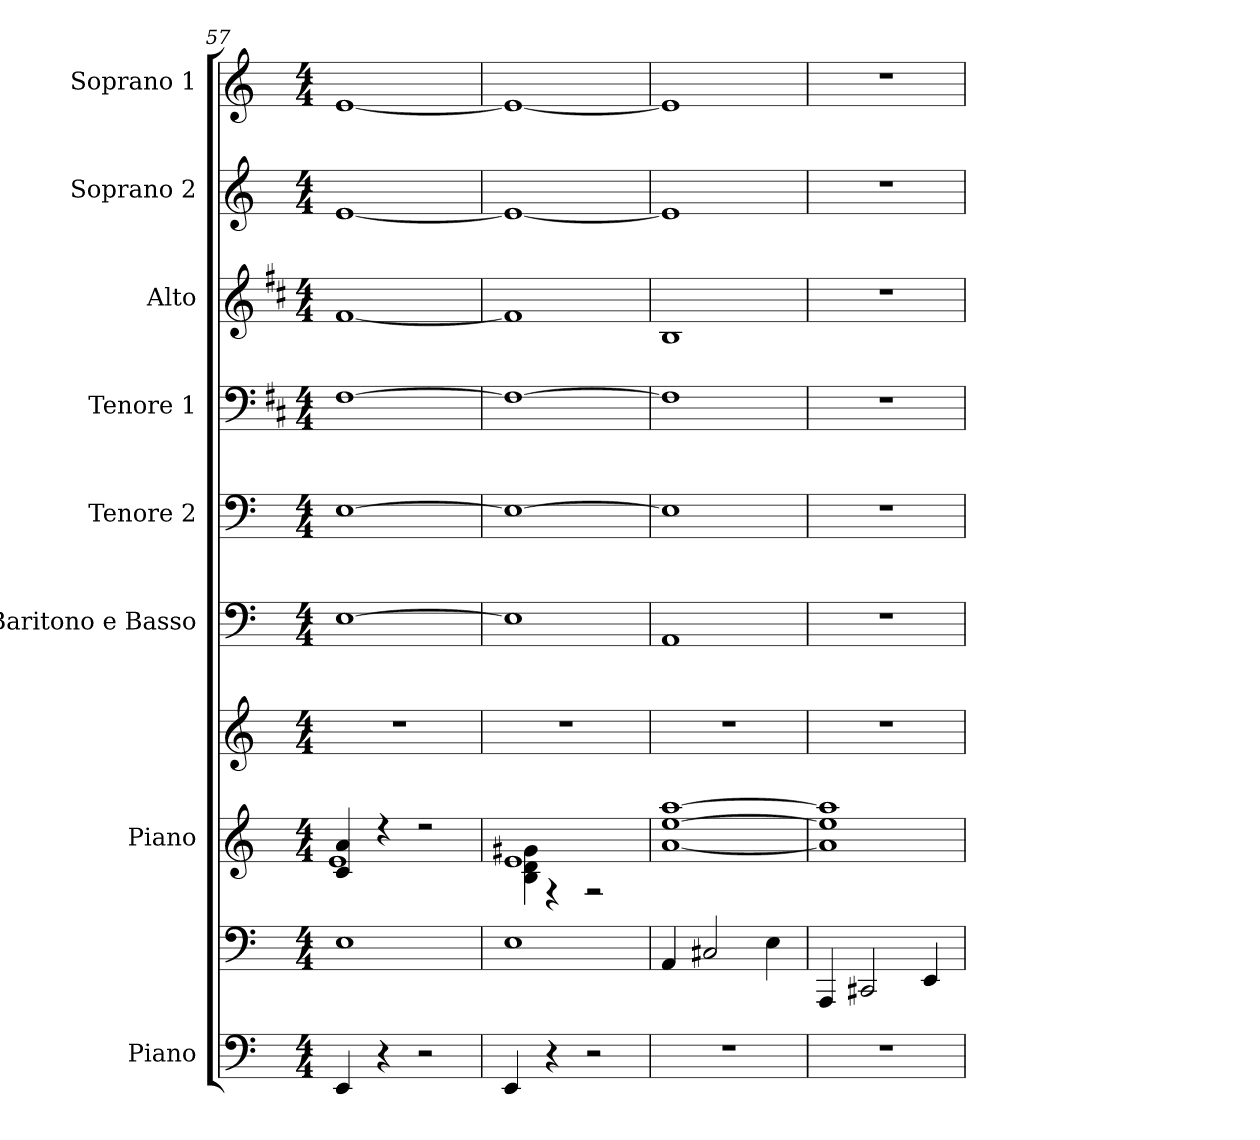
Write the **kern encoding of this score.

**kern	**kern	**kern	**kern	**kern	**kern	**kern	**kern	**kern	**kern
*part8	*part8	*part7	*part7	*part6	*part5	*part4	*part3	*part2	*part1
*staff10	*staff9	*staff8	*staff7	*staff6	*staff5	*staff4	*staff3	*staff2	*staff1
*I"Piano	*	*I"Piano	*	*I"Baritono e Basso	*I"Tenore 2	*I"Tenore 1	*I"Alto	*I"Soprano 2	*I"Soprano 1
*I'Pia.	*	*I'Pia.	*	*I'B. e B.	*I'T.2	*I'Tenore 1	*I'A.	*I'S.2	*I'S.1
*clefF4	*clefF4	*clefG2	*clefG2	*clefF4	*clefF4	*clefF4	*clefG2	*clefG2	*clefG2
*	*	*	*	*	*	*ITrd1c2	*ITrd1c2	*	*
*k[]	*k[]	*k[]	*k[]	*k[]	*k[]	*k[]	*k[]	*k[]	*k[]
*M4/4	*M4/4	*M4/4	*M4/4	*M4/4	*M4/4	*M4/4	*M4/4	*M4/4	*M4/4
=57	=57	=57	=57	=57	=57	=57	=57	=57	=57
*	*	*^	*	*	*	*	*	*	*
4EE/	1E	4c/ 4a/	1e	1r	[1E	[1E	[1E	[1e	[1e	[1e
4r	.	4r	.	.	.	.	.	.	.	.
2r	.	2r	.	.	.	.	.	.	.	.
=58	=58	=58	=58	=58	=58	=58	=58	=58	=58	=58
4EE/	1E	1e	4B\ 4d\ 4g#X\	1r	1E]	1E_	1E_	1e]	1e_	1e_
4r	.	.	4r	.	.	.	.	.	.	.
2r	.	.	2r	.	.	.	.	.	.	.
*	*	*v	*v	*	*	*	*	*	*	*
=59	=59	=59	=59	=59	=59	=59	=59	=59	=59
1r	4AA/	[1a [1ee [1aa	1r	1AA	1E]	1E]	1A	1e]	1e]
.	2C#X/	.	.	.	.	.	.	.	.
.	4E\	.	.	.	.	.	.	.	.
=60	=60	=60	=60	=60	=60	=60	=60	=60	=60
1r	4AAA/	1a] 1ee] 1aa]	1r	1r	1r	1r	1r	1r	1r
.	2CC#X/	.	.	.	.	.	.	.	.
.	4EE/	.	.	.	.	.	.	.	.
=	=	=	=	=	=	=	=	=	=
*-	*-	*-	*-	*-	*-	*-	*-	*-	*-
